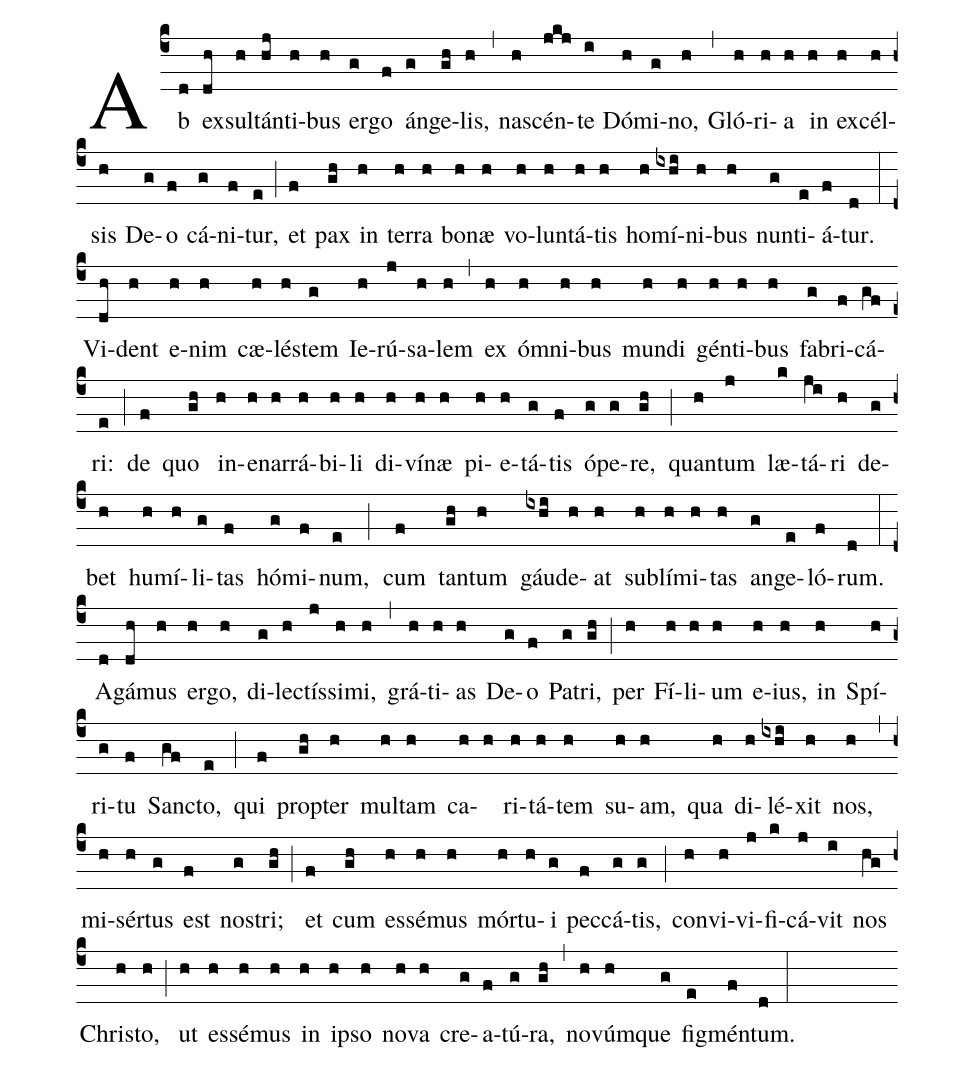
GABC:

%%
(c4) Ab(d) ex(dh)sul(h)tán(hj)ti(h)bus(h) er(g)go(f) án(g)ge(gh)lis,(h) (,)
na(h)scén(jkj)te(i) Dó(h)mi(g)no,(h)(,) Gló(h)ri(h)a(h) in(h) ex(h)cél(h)sis(h) De(g)o(f) cá(g)ni(f)tur,(e) (;)
et(f) pax(gh) in(h) ter(h)ra(h) bo(h)næ(h) vo(h)lun(h)tá(h)tis(h) ho(h)mí(ixhi)ni(h)bus(h) nun(g)ti(e)á(f)tur.(d) (:)
Vi(dh)dent(h) e(h)nim(h) cæ(h)lés(h)tem(g) Ie(h)rú(j)sa(h)lem(h) (,)
ex(h) óm(h)ni(h)bus(h) mun(h)di(h) gén(h)ti(h)bus(h) fa(g)bri(f)cá(gf)ri:(e) (;)
de(f) quo(gh) in(h)e(h)nar(h)rá(h)bi(h)li(h) di(h)ví(h)næ(h) pi(h)e(h)tá(g)tis(f) ó(g)pe(g)re,(gh) (;)
quan(h)tum(j) læ(k)tá(ji)ri(h) de(g)bet(h) hu(h)mí(h)li(g)tas(f) hó(g)mi(f)num,(e) (;)
cum(f) tan(gh)tum(h) gáu(ixhi)de(h)at(h) sub(h)lí(h)mi(h)tas(h) an(g)ge(e)ló(f)rum.(d) (:)

A(d)gá(dh)mus(h) er(h)go,(h) di(g)lec(h)tís(j)si(h)mi,(h) (,)
grá(h)ti(h)as(h) De(g)o(f) Pa(g)tri,(gh) (;)
per(h) Fí(h)li(h)um(h) e(h)ius,(h) in(h) Spí(h)ri(g)tu(f) Sanc(gf)to,(e) (;)
qui(f) prop(gh)ter(h) mul(h)tam(h) ca(h)(h)ri(h)tá(h)tem(h) su(h)am,(h) qua(h) di(h)lé(ixhi)xit(h) nos,(h) (,)
mi(h)sér(h)tus(g) est(f) nos(g)tri;(gh) (;) et(f) cum(gh) es(h)sé(h)mus(h) mór(h)tu(h)i(g) pec(f)cá(g)tis,(g) (;)
con(h)vi(h)vi(j)fi(k)cá(j)vit(i) nos(hg) Chris(h)to,(h) (;)
ut(h) es(h)sé(h)mus(h) in(h) ip(h)so(h) no(h)va(h) cre(g)a(f)tú(g)ra,(gh) (,)
no(h)vúm(h)que(g) fig(e)mén(f)tum.(d) (:)
